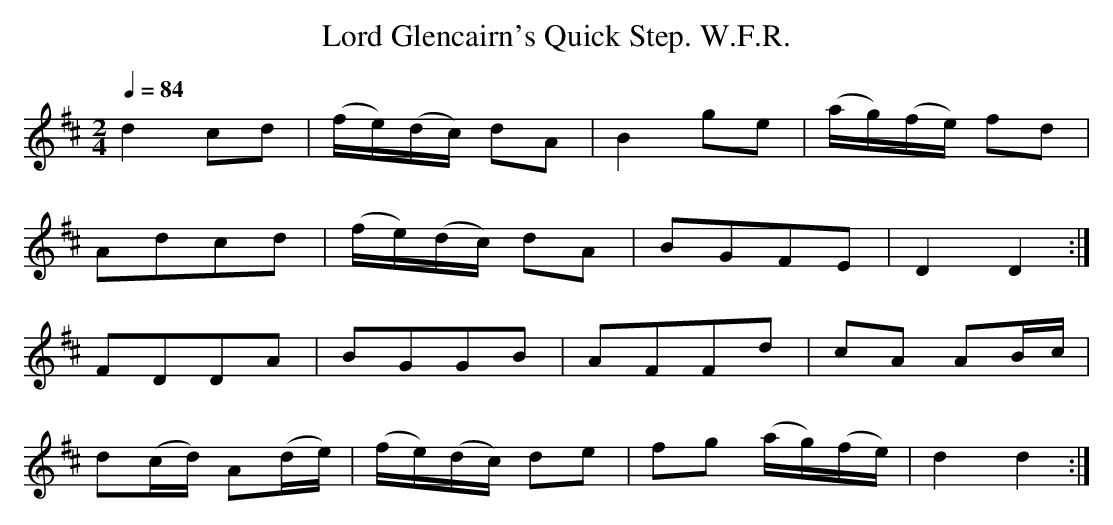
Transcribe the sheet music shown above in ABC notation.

X:1
T:Lord Glencairn's Quick Step. W.F.R.
M:2/4
L:1/8
Q:1/4=84
K:D major
d2      cd     |(f/e/)(d/c/) dA|B2  ge         |(a/g/)(f/e/) fd   |
Ad``````cd     |(f/e/)(d/c/) dA|BG``FE         | D2          D2  :|
FD``````DA     | BG``````````GB|AF``Fd         | cA          AB/c/|
d(c/d/) A(d/e/)|(f/e/)(d/c/) de|fg (a/g/)(f/e/)| d2          d2  :|
